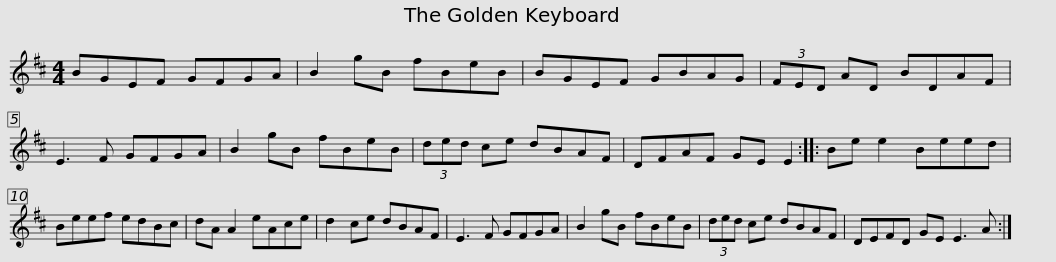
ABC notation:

X:1
L:1/8
M:4/4
I:linebreak $
K:D
V:1 treble
V:1
 BGEF GFGA | B2 gB fBeB | BGEF GBAG | (3FED AD BDAF | E3 F GFGA |$ %5
 B2 gB fBeB | (3ded ce dBAF | DFAF GE E2 :: Be e2 Beed | Beef edBc |$ %10
 dA A2 eAce | d2 ce dBAF | E3 F GFGA | B2 gB fBeB | (3ded ce dBAF |$ %15
 DEFD GE E3 A :| %16
